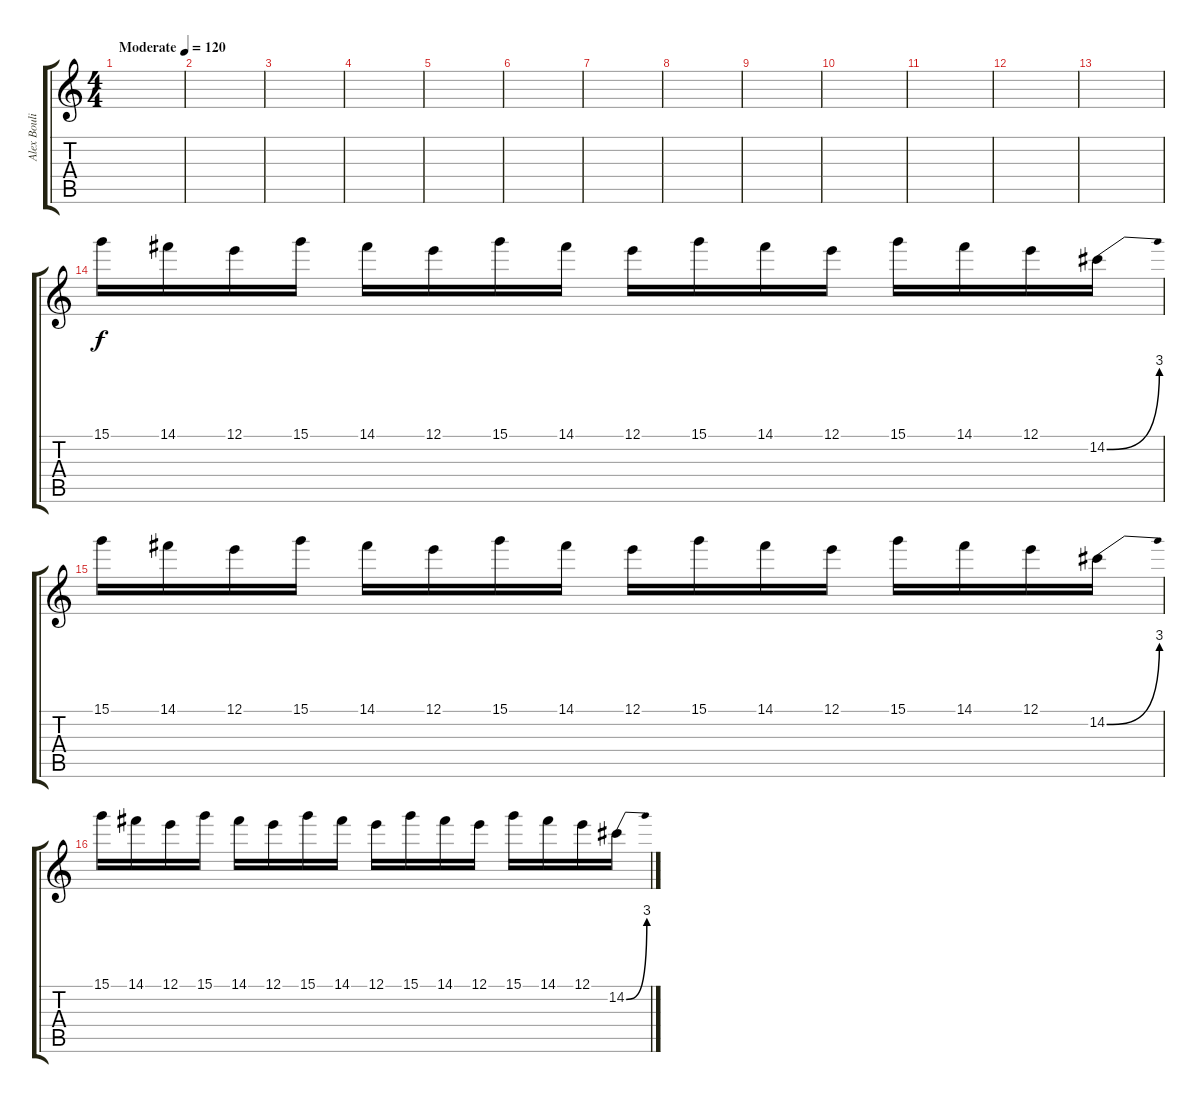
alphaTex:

\track ("Alex Boulianne" "Alex Bouli") {instrument overdrivenguitar}
\staff {score tabs}
\tuning (E4 B3 G3 D3 A2 E2) {hide}
\ts (4 4)
\tempo (120 "Moderate")
\clef g2
\ks c
|
|
|
|
|
|
|
|
|
|
|
|
|
15.1.16 14.1.16 12.1.16 15.1.16 14.1.16 12.1.16 15.1.16 14.1.16 12.1.16 15.1.16 14.1.16 12.1.16 15.1.16 14.1.16 12.1.16 14.2{be (bend 0 0 60 12)}.16 |
15.1.16 14.1.16 12.1.16 15.1.16 14.1.16 12.1.16 15.1.16 14.1.16 12.1.16 15.1.16 14.1.16 12.1.16 15.1.16 14.1.16 12.1.16 14.2{be (bend 0 0 60 12)}.16 |
15.1.16 14.1.16 12.1.16 15.1.16 14.1.16 12.1.16 15.1.16 14.1.16 12.1.16 15.1.16 14.1.16 12.1.16 15.1.16 14.1.16 12.1.16 14.2{be (bend 0 0 60 12)}.16
